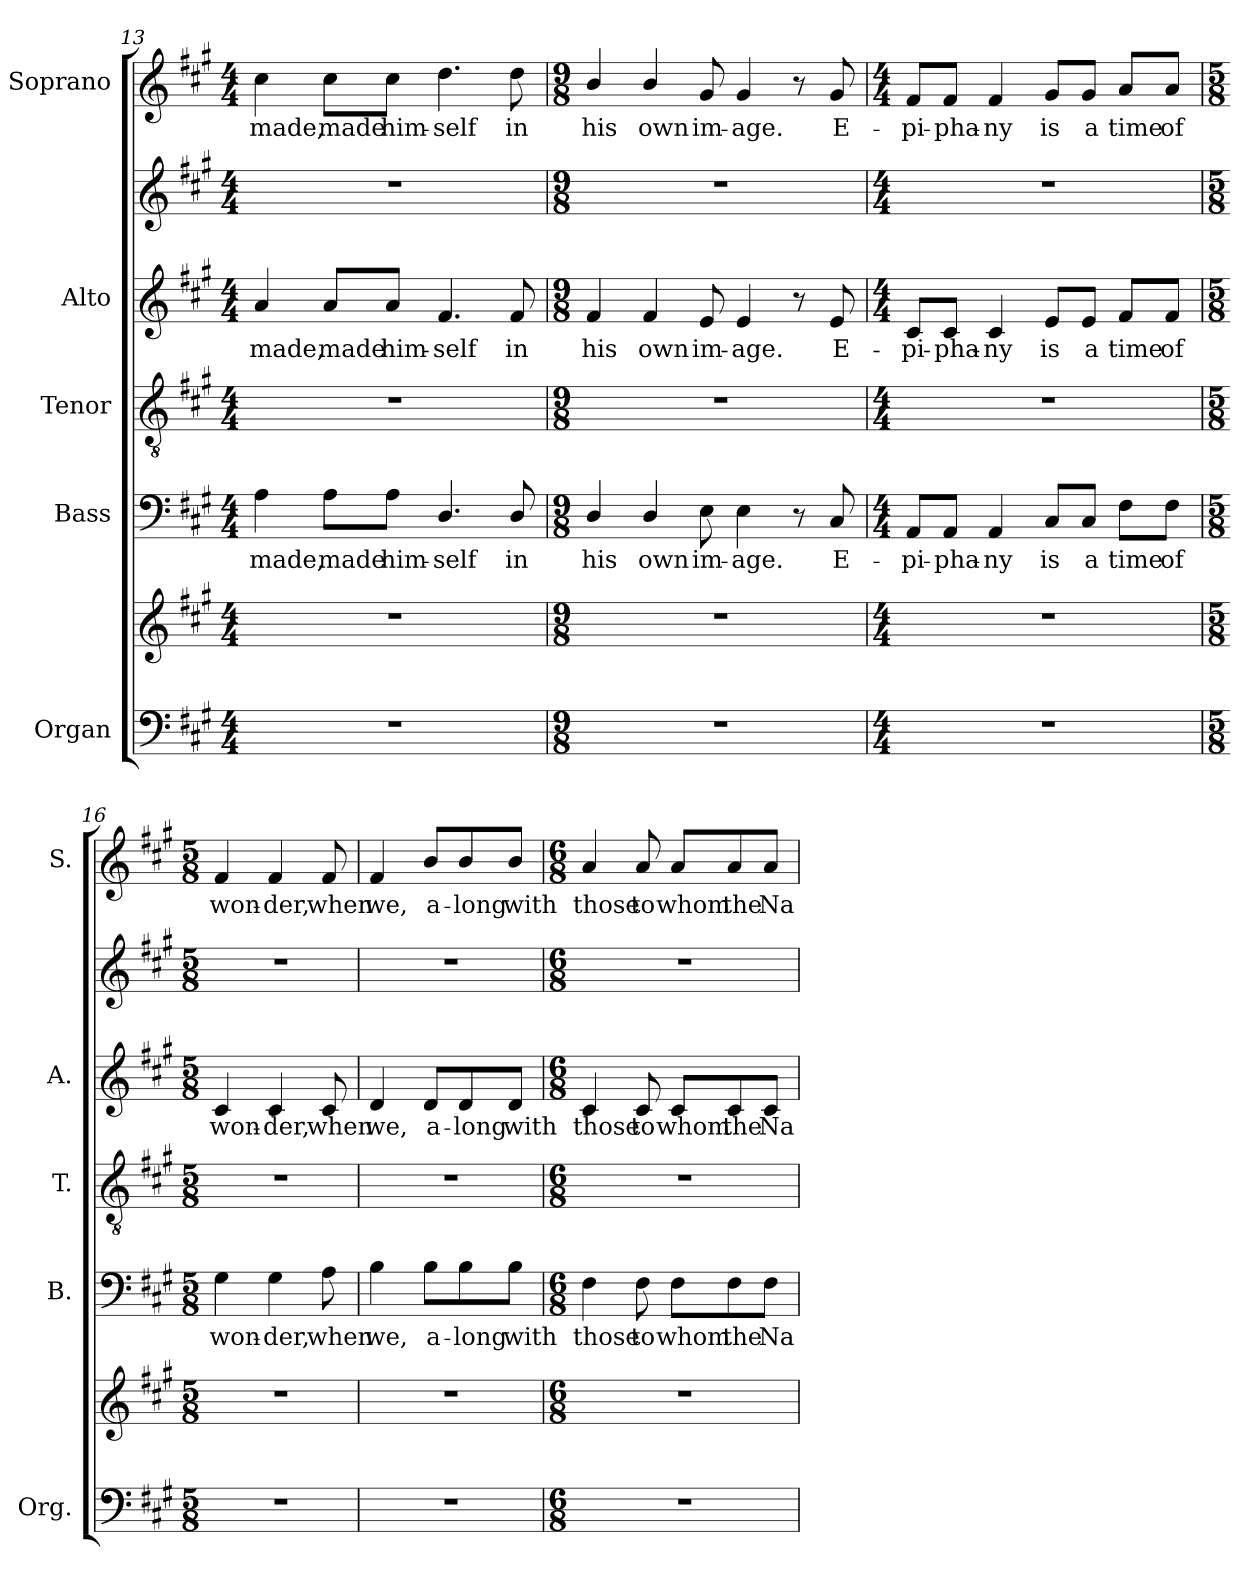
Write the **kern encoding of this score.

**kern	**kern	**kern	**text	**kern	**kern	**text	**kern	**kern	**text
*part5	*part5	*part4	*part4	*part3	*part2	*part2	*part2	*part1	*part1
*staff7	*staff6	*staff5	*staff5	*staff4	*staff3	*staff3	*staff2	*staff1	*staff1
*I"Organ	*	*I"Bass	*	*I"Tenor	*I"Alto	*	*	*I"Soprano	*
*I'Org.	*	*I'B.	*	*I'T.	*I'A.	*	*	*I'S.	*
*clefF4	*clefG2	*clefF4	*	*clefGv2	*clefG2	*	*clefG2	*clefG2	*
*	*	*	*	*ITrd7c12	*	*	*	*	*
*k[f#c#g#]	*k[f#c#g#]	*k[f#c#g#]	*	*k[f#c#g#]	*k[f#c#g#]	*	*k[f#c#g#]	*k[f#c#g#]	*
*A:	*A:	*A:	*	*A:	*A:	*	*A:	*A:	*
*M4/4	*M4/4	*M4/4	*	*M4/4	*M4/4	*	*M4/4	*M4/4	*
=13	=13	=13	=13	=13	=13	=13	=13	=13	=13
!	!	!	!LO:LY:b:color=#000000	!	!	!	!	!	!
!	!	!	!	!	!	!LO:LY:b:color=#000000	!	!	!
!	!	!	!	!	!	!	!	!	!LO:LY:b:color=#000000
1r	1r	4Ai\	made,	1r	4ai/	made,	1r	4cc#i\	made,
!	!	!	!LO:LY:b:color=#000000	!	!	!	!	!	!
!	!	!	!	!	!	!LO:LY:b:color=#000000	!	!	!
!	!	!	!	!	!	!	!	!	!LO:LY:b:color=#000000
.	.	8Ai\L	made	.	8ai/L	made	.	8cc#i\L	made
!	!	!	!LO:LY:b:color=#000000	!	!	!	!	!	!
!	!	!	!	!	!	!LO:LY:b:color=#000000	!	!	!
!	!	!	!	!	!	!	!	!	!LO:LY:b:color=#000000
.	.	8Ai\J	him-	.	8ai/J	him-	.	8cc#i\J	him-
!	!	!	!LO:LY:b:color=#000000	!	!	!	!	!	!
!	!	!	!	!	!	!LO:LY:b:color=#000000	!	!	!
!	!	!	!	!	!	!	!	!	!LO:LY:b:color=#000000
.	.	4.Di/	-self	.	4.f#i/	-self	.	4.ddi\	-self
!	!	!	!LO:LY:b:color=#000000	!	!	!	!	!	!
!	!	!	!	!	!	!LO:LY:b:color=#000000	!	!	!
!	!	!	!	!	!	!	!	!	!LO:LY:b:color=#000000
.	.	8Di/	in	.	8f#i/	in	.	8ddi\	in
=14	=14	=14	=14	=14	=14	=14	=14	=14	=14
*M9/8	*M9/8	*M9/8	*	*M9/8	*M9/8	*	*M9/8	*M9/8	*
!LO:N:vis=1	!LO:N:vis=1	!	!	!	!	!	!	!	!
!	!	!	!LO:LY:b:color=#000000	!LO:N:vis=1	!	!	!	!	!
!	!	!	!	!	!	!LO:LY:b:color=#000000	!LO:N:vis=1	!	!
!	!	!	!	!	!	!	!	!	!LO:LY:b:color=#000000
8%9r	8%9r	4Di/	his	8%9r	4f#i/	his	8%9r	4bi/	his
!	!	!	!LO:LY:b:color=#000000	!	!	!	!	!	!
!	!	!	!	!	!	!LO:LY:b:color=#000000	!	!	!
!	!	!	!	!	!	!	!	!	!LO:LY:b:color=#000000
.	.	4Di/	own	.	4f#i/	own	.	4bi/	own
!	!	!	!LO:LY:b:color=#000000	!	!	!	!	!	!
!	!	!	!	!	!	!LO:LY:b:color=#000000	!	!	!
!	!	!	!	!	!	!	!	!	!LO:LY:b:color=#000000
.	.	8Ei\	im-	.	8ei/	im-	.	8g#i/	im-
!	!	!	!LO:LY:b:color=#000000	!	!	!	!	!	!
!	!	!	!	!	!	!LO:LY:b:color=#000000	!	!	!
!	!	!	!	!	!	!	!	!	!LO:LY:b:color=#000000
.	.	4Ei\	-age.	.	4ei/	-age.	.	4g#i/	-age.
.	.	8r	.	.	8r	.	.	8r	.
!	!	!	!LO:LY:b:color=#000000	!	!	!	!	!	!
!	!	!	!	!	!	!LO:LY:b:color=#000000	!	!	!
!	!	!	!	!	!	!	!	!	!LO:LY:b:color=#000000
.	.	8C#i/	E-	.	8ei/	E-	.	8g#i/	E-
!!LO:PB:g=z
=15	=15	=15	=15	=15	=15	=15	=15	=15	=15
*M4/4	*M4/4	*M4/4	*	*M4/4	*M4/4	*	*M4/4	*M4/4	*
!	!	!	!LO:LY:b:color=#000000	!	!	!	!	!	!
!	!	!	!	!	!	!LO:LY:b:color=#000000	!	!	!
!	!	!	!	!	!	!	!	!	!LO:LY:b:color=#000000
1r	1r	8AAi/L	-pi-	1r	8c#i/L	-pi-	1r	8f#i/L	-pi-
!	!	!	!LO:LY:b:color=#000000	!	!	!	!	!	!
!	!	!	!	!	!	!LO:LY:b:color=#000000	!	!	!
!	!	!	!	!	!	!	!	!	!LO:LY:b:color=#000000
.	.	8AAi/J	-pha-	.	8c#i/J	-pha-	.	8f#i/J	-pha-
!	!	!	!LO:LY:b:color=#000000	!	!	!	!	!	!
!	!	!	!	!	!	!LO:LY:b:color=#000000	!	!	!
!	!	!	!	!	!	!	!	!	!LO:LY:b:color=#000000
.	.	4AAi/	-ny	.	4c#i/	-ny	.	4f#i/	-ny
!	!	!	!LO:LY:b:color=#000000	!	!	!	!	!	!
!	!	!	!	!	!	!LO:LY:b:color=#000000	!	!	!
!	!	!	!	!	!	!	!	!	!LO:LY:b:color=#000000
.	.	8C#i/L	is	.	8ei/L	is	.	8g#i/L	is
!	!	!	!LO:LY:b:color=#000000	!	!	!	!	!	!
!	!	!	!	!	!	!LO:LY:b:color=#000000	!	!	!
!	!	!	!	!	!	!	!	!	!LO:LY:b:color=#000000
.	.	8C#i/J	a	.	8ei/J	a	.	8g#i/J	a
!	!	!	!LO:LY:b:color=#000000	!	!	!	!	!	!
!	!	!	!	!	!	!LO:LY:b:color=#000000	!	!	!
!	!	!	!	!	!	!	!	!	!LO:LY:b:color=#000000
.	.	8F#i\L	time	.	8f#i/L	time	.	8ai/L	time
!	!	!	!LO:LY:b:color=#000000	!	!	!	!	!	!
!	!	!	!	!	!	!LO:LY:b:color=#000000	!	!	!
!	!	!	!	!	!	!	!	!	!LO:LY:b:color=#000000
.	.	8F#i\J	of	.	8f#i/J	of	.	8ai/J	of
=16	=16	=16	=16	=16	=16	=16	=16	=16	=16
*M5/8	*M5/8	*M5/8	*	*M5/8	*M5/8	*	*M5/8	*M5/8	*
!LO:N:vis=1	!LO:N:vis=1	!	!	!	!	!	!	!	!
!	!	!	!LO:LY:b:color=#000000	!LO:N:vis=1	!	!	!	!	!
!	!	!	!	!	!	!LO:LY:b:color=#000000	!LO:N:vis=1	!	!
!	!	!	!	!	!	!	!	!	!LO:LY:b:color=#000000
8%5r	8%5r	4G#i\	won-	8%5r	4c#i/	won-	8%5r	4f#i/	won-
!	!	!	!LO:LY:b:color=#000000	!	!	!	!	!	!
!	!	!	!	!	!	!LO:LY:b:color=#000000	!	!	!
!	!	!	!	!	!	!	!	!	!LO:LY:b:color=#000000
.	.	4G#i\	-der,	.	4c#i/	-der,	.	4f#i/	-der,
!	!	!	!LO:LY:b:color=#000000	!	!	!	!	!	!
!	!	!	!	!	!	!LO:LY:b:color=#000000	!	!	!
!	!	!	!	!	!	!	!	!	!LO:LY:b:color=#000000
.	.	8Ai\	when	.	8c#i/	when	.	8f#i/	when
=17	=17	=17	=17	=17	=17	=17	=17	=17	=17
!LO:N:vis=1	!LO:N:vis=1	!	!	!	!	!	!	!	!
!	!	!	!LO:LY:b:color=#000000	!LO:N:vis=1	!	!	!	!	!
!	!	!	!	!	!	!LO:LY:b:color=#000000	!LO:N:vis=1	!	!
!	!	!	!	!	!	!	!	!	!LO:LY:b:color=#000000
8%5r	8%5r	4Bi\	we,	8%5r	4di/	we,	8%5r	4f#i/	we,
!	!	!	!LO:LY:b:color=#000000	!	!	!	!	!	!
!	!	!	!	!	!	!LO:LY:b:color=#000000	!	!	!
!	!	!	!	!	!	!	!	!	!LO:LY:b:color=#000000
.	.	8Bi\L	a-	.	8di/L	a-	.	8bi/L	a-
!	!	!	!LO:LY:b:color=#000000	!	!	!	!	!	!
!	!	!	!	!	!	!LO:LY:b:color=#000000	!	!	!
!	!	!	!	!	!	!	!	!	!LO:LY:b:color=#000000
.	.	8Bi\	-long	.	8di/	-long	.	8bi/	-long
!	!	!	!LO:LY:b:color=#000000	!	!	!	!	!	!
!	!	!	!	!	!	!LO:LY:b:color=#000000	!	!	!
!	!	!	!	!	!	!	!	!	!LO:LY:b:color=#000000
.	.	8Bi\J	with	.	8di/J	with	.	8bi/J	with
=18	=18	=18	=18	=18	=18	=18	=18	=18	=18
*M6/8	*M6/8	*M6/8	*	*M6/8	*M6/8	*	*M6/8	*M6/8	*
!LO:N:vis=1	!LO:N:vis=1	!	!	!	!	!	!	!	!
!	!	!	!LO:LY:b:color=#000000	!LO:N:vis=1	!	!	!	!	!
!	!	!	!	!	!	!LO:LY:b:color=#000000	!LO:N:vis=1	!	!
!	!	!	!	!	!	!	!	!	!LO:LY:b:color=#000000
2.r	2.r	4F#i\	those	2.r	4c#i/	those	2.r	4ai/	those
!	!	!	!LO:LY:b:color=#000000	!	!	!	!	!	!
!	!	!	!	!	!	!LO:LY:b:color=#000000	!	!	!
!	!	!	!	!	!	!	!	!	!LO:LY:b:color=#000000
.	.	8F#i\	to	.	8c#i/	to	.	8ai/	to
!	!	!	!LO:LY:b:color=#000000	!	!	!	!	!	!
!	!	!	!	!	!	!LO:LY:b:color=#000000	!	!	!
!	!	!	!	!	!	!	!	!	!LO:LY:b:color=#000000
.	.	8F#i\L	whom	.	8c#i/L	whom	.	8ai/L	whom
!	!	!	!LO:LY:b:color=#000000	!	!	!	!	!	!
!	!	!	!	!	!	!LO:LY:b:color=#000000	!	!	!
!	!	!	!	!	!	!	!	!	!LO:LY:b:color=#000000
.	.	8F#i\	the	.	8c#i/	the	.	8ai/	the
!	!	!	!LO:LY:b:color=#000000	!	!	!	!	!	!
!	!	!	!	!	!	!LO:LY:b:color=#000000	!	!	!
!	!	!	!	!	!	!	!	!	!LO:LY:b:color=#000000
.	.	8F#i\J	Na-	.	8c#i/J	Na-	.	8ai/J	Na-
=	=	=	=	=	=	=	=	=	=
*-	*-	*-	*-	*-	*-	*-	*-	*-	*-
